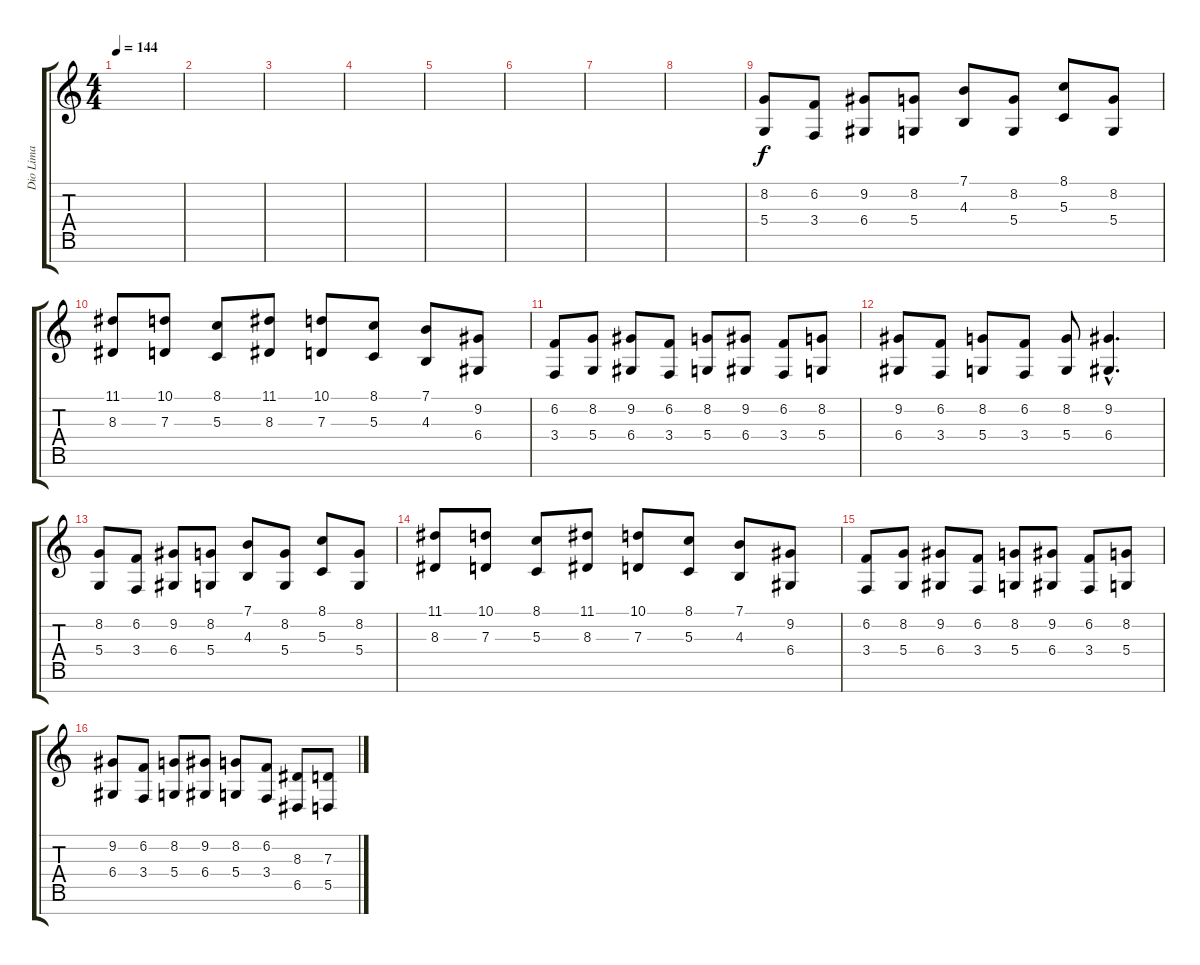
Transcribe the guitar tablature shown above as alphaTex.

\track ("Dio Lima" "Dio Lima") {instrument electricpiano1}
\staff {score tabs}
\tuning (E4 B3 G3 D3 A2 E2 B1) {hide}
\ts (4 4)
\tempo 144
\clef g2
\ks c
|
|
|
|
|
|
|
|
(8.2 5.4).8{instrument stringensemble2} (6.2 3.4).8 (9.2 6.4).8 (8.2 5.4).8 (7.1 4.3).8 (8.2 5.4).8 (8.1 5.3).8 (8.2 5.4).8 |
(11.1 8.3).8 (10.1 7.3).8 (8.1 5.3).8 (11.1 8.3).8 (10.1 7.3).8 (8.1 5.3).8 (7.1 4.3).8 (9.2 6.4).8 |
(6.2 3.4).8 (8.2 5.4).8 (9.2 6.4).8 (6.2 3.4).8 (8.2 5.4).8 (9.2 6.4).8 (6.2 3.4).8 (8.2 5.4).8 |
(9.2 6.4).8 (6.2 3.4).8 (8.2 5.4).8 (6.2 3.4).8 (8.2 5.4).8 (9.2{hac} 6.4{hac}).4{d} |
(8.2 5.4).8{instrument stringensemble2} (6.2 3.4).8 (9.2 6.4).8 (8.2 5.4).8 (7.1 4.3).8 (8.2 5.4).8 (8.1 5.3).8 (8.2 5.4).8 |
(11.1 8.3).8 (10.1 7.3).8 (8.1 5.3).8 (11.1 8.3).8 (10.1 7.3).8 (8.1 5.3).8 (7.1 4.3).8 (9.2 6.4).8 |
(6.2 3.4).8 (8.2 5.4).8 (9.2 6.4).8 (6.2 3.4).8 (8.2 5.4).8 (9.2 6.4).8 (6.2 3.4).8 (8.2 5.4).8 |
(9.2 6.4).8 (6.2 3.4).8 (8.2 5.4).8 (9.2 6.4).8 (8.2 5.4).8 (6.2 3.4).8 (8.3 6.5).8 (7.3 5.5).8
